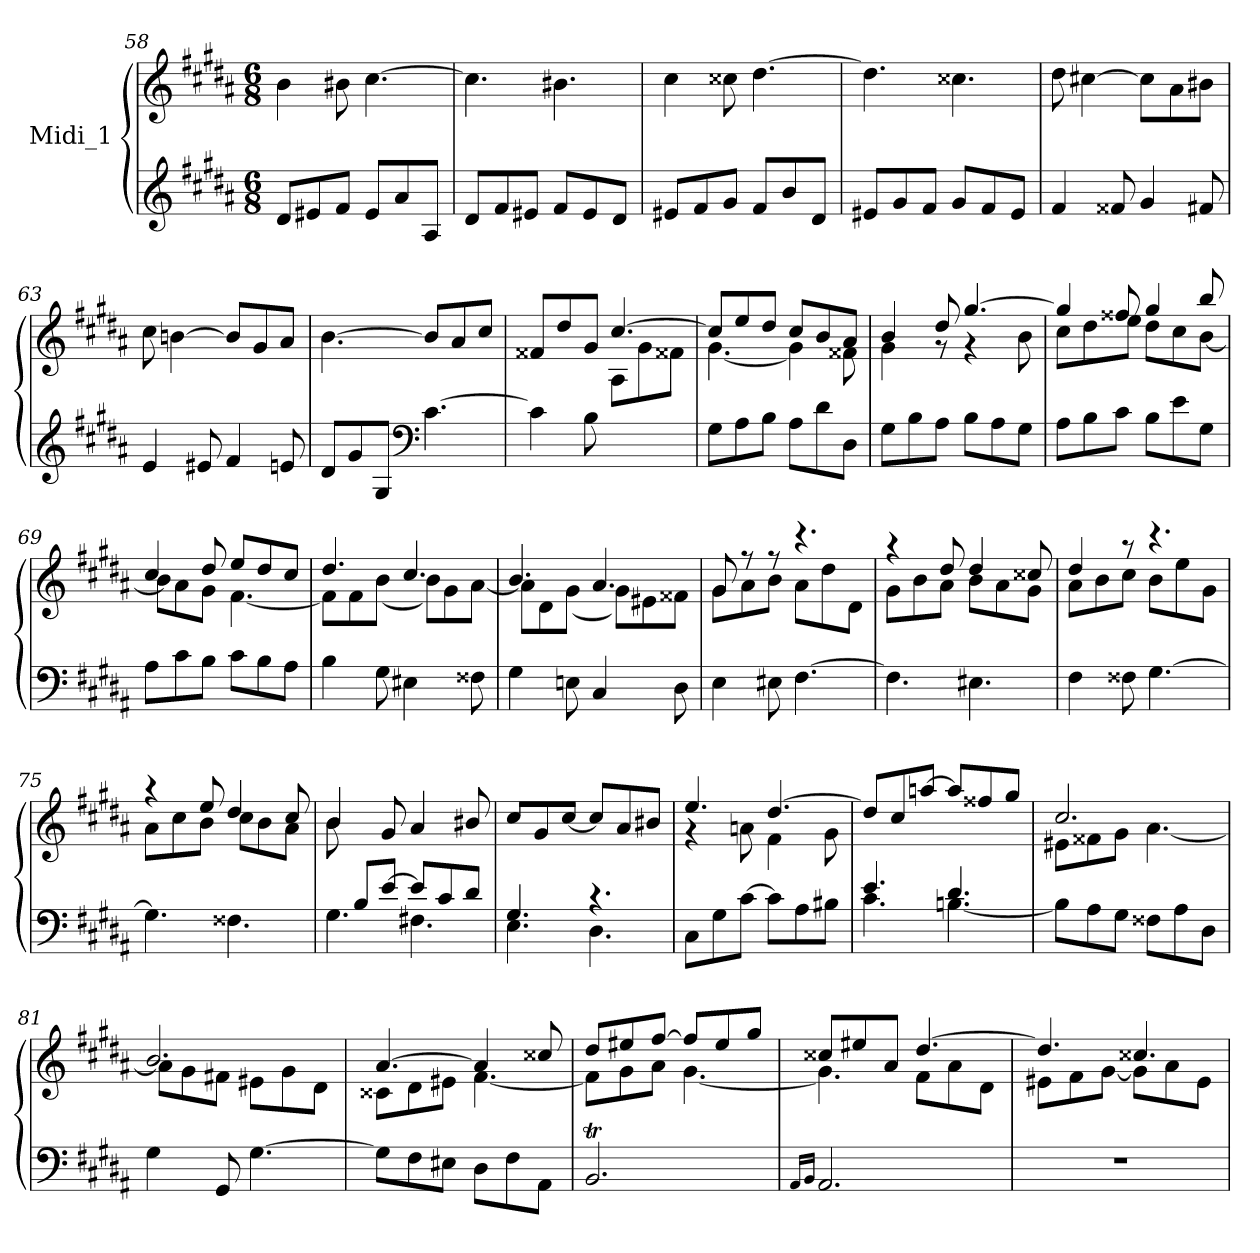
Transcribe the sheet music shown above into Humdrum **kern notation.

**kern	**kern
*part1	*part1
*staff2	*staff1
*I"Midi_1	*
!!LO:LB:g=z
*clefG2	*clefG2
*k[f#c#g#d#a#]	*k[f#c#g#d#a#]
*B:	*B:
*M6/8	*M6/8
=58	=58
8d#L	4b
8e#X	.
8f#J	8b#X
8e#L	[4.cc#
8a#	.
8A#J	.
=59	=59
8d#L	4.cc#]
8f#	.
8e#XJ	.
8f#L	4.b#X
8e#	.
8d#J	.
=60	=60
8e#XL	4cc#
8f#	.
8g#J	8cc##X
8f#L	[4.dd#
8b	.
8d#J	.
=61	=61
8e#XL	4.dd#]
8g#	.
8f#J	.
8g#L	4.cc##X
8f#	.
8e#J	.
=62	=62
4f#	8dd#
.	[4cc#X
8f##X	.
4g#	8cc#L]
.	8a#
8f#X	8b#XJ
!!LO:LB:g=z
=63	=63
*	*^
!	!	!LO:N:vis=1
4e	8cc#\	2.ryy
.	[4bn\	.
8e#X	.	.
4f#	8bL]	.
.	8g#	.
8en	8a#J	.
=64	=64	=64
!	!	!LO:N:vis=1
8d#L	[4.b\	2.ryy
8g#	.	.
8G#J	.	.
*clefF4	*	*
[4.c#	8bL]	.
.	8a#	.
.	8cc#J	.
=65	=65	=65
4c#]	8f##X/L	4.ryy
.	8dd#/	.
8B	8g#/J	.
8ryy	[4.cc#/	8A#L
4ryy	.	8g#
.	.	8f##XJ
=66	=66	=66
8G#L	8cc#/L]	[4.g#\
8A#	8ee/	.
8BJ	8dd#/J	.
8A#L	8cc#/L	4g#\]
8d#	8b/	.
8D#J	8a#/J	8f##X\
=67	=67	=67
8G#L	4b/	4g#\
8B	.	.
8A#J	8dd#/	8r
8BL	[4.gg#/	4r
8A#	.	.
8G#J	.	8b\
!!LO:LB:g=z	!!
=68	=68	=68
8A#L	4gg#/]	8cc#\L
8B	.	8dd#\
8c#J	8ff##X/	8ee\J
8BL	4gg#/	8dd#L
8e	.	8cc#
8G#J	8bb/	[8bJ
=69	=69	=69
8A#L	4cc#/	8bL]
8c#	.	8a#
8BJ	8dd#/	8g#J
8c#L	8ee/L	[4.f#\
8B	8dd#/	.
8A#J	8cc#/J	.
=70	=70	=70
4B	4.dd#/	8f#L]
.	.	8f#
8G#	.	(<8bJ
4E#X	4.cc#/	8b\L)
.	.	8g#\
8F##X	.	[8a#\J
=71	=71	=71
4G#	4.b/	8a#L]
.	.	8d#
8En	.	(<8g#J
4C#	4.a#/	8g#\L)
.	.	8e#X\
8D#	.	8f##X\J
=72	=72	=72
4E	8g#/	8g#\L
.	8r	8a#\
8E#X	8r	8b\J
[4.F#	4.r	8a#L
.	.	8dd#
.	.	8d#J
!!LO:LB:g=z	!!
=73	=73	=73
*^	*	*
!	!LO:N:vis=1	!	!
4.F#\]	2.ryy	4r	8g#\L
.	.	.	8b\
.	.	8dd#/	8a#\J
4.E#X\	.	4dd#/	8b\L
.	.	.	8a#\
.	.	8cc##X/	8g#\J
=74	=74	=74	=74
!	!LO:N:vis=1	!	!
4F#\	2.ryy	4dd#/	8a#\L
.	.	.	8b\
8F##X\	.	8r	8cc#\J
[4.G#\	.	4.r	8bL
.	.	.	8ee
.	.	.	8g#J
=75	=75	=75	=75
!	!LO:N:vis=1	!	!
4.G#\]	2.ryy	4r	8a#\L
.	.	.	8cc#\
.	.	8ee/	8b\J
4.F##X\	.	4dd#/	8cc#\L
.	.	.	8b\
.	.	8cc#/	8a#\J
=76	=76	=76	=76
8ryy	4.G#\	4b/	8b\
8B/L	.	.	8ryy
[8e/J	.	8g#/	8ryy
8eL]	4.F#X\	4a#/	8ryy
8c#	.	.	8ryy
8d#J	.	8b#X/	8ryy
=77	=77	=77	=77
!	!	!LO:N:vis=1	!
4.G#/	4.E\	2.ryy	8cc#/L
.	.	.	8g#/
.	.	.	[8cc#/J
4.r	4.D#\	.	8cc#/L]
.	.	.	8a#/
.	.	.	8b#X/J
!!LO:LB:g=z	!!
=78	=78	=78	=78
!	!LO:N:vis=1	!	!
8C#\L	2.ryy	4.ee/	4r
8G#\	.	.	.
[8c#\J	.	.	8an\
8c#\L]	.	[4.dd#/	4f#\
8A#\	.	.	.
8B#X\J	.	.	8g#\
=79	=79	=79	=79
!	!	!	!LO:N:vis=1
4.e/	4.c#\	8dd#/L]	2.ryy
.	.	8cc#/	.
.	.	[8aan/J	.
4.d#/	[4.Bn\	8aaL]	.
.	.	8ff##X	.
.	.	8gg#J	.
=80	=80	=80	=80
!LO:N:vis=1	!	!	!
2.ryy	8BL]	2.cc#/	8e#X\L
.	8A#	.	8f##X\
.	8G#J	.	8g#\J
.	8F##XL	.	[4.a#\
.	8A#	.	.
.	8D#J	.	.
=81	=81	=81	=81
8ryy	4G#\	2.b/	8a#\L]
8ryy	.	.	8g#\
8GG#/	8ryy	.	8f#X\J
[4.G#\	8ryy	.	8e#X\L
.	8ryy	.	8g#\
.	8ryy	.	8d#\J
=82	=82	=82	=82
!	!LO:N:vis=1	!	!
8G#\L]	2.ryy	[4.a#/	8c##X\L
8F#\	.	.	8d#\
8E#X\J	.	.	8e#X\J
8D#\L	.	4a#/]	[4.f#\
8F#\	.	.	.
8AA#\J	.	8cc##X/	.
*v	*v	*	*
!!LO:LB:g=z	!!
=83	=83	=83
2.BBT	8dd#/L	8f#L]
.	8ee#X/	8g#
.	[8ff#/J	8a#J
.	8ff#L]	[4.g#\
.	8ee#	.
.	8gg#J	.
=84	=84	=84
16qqAA#/LL	.	.
16qqBB/JJ	.	.
2.AA#	8cc##X/L	4.g#\]
.	8ee#X/	.
.	8a#/J	.
.	[4.dd#/	8f#\L
.	.	8a#\
.	.	8d#\J
=85	=85	=85
!LO:N:vis=1	!	!
2.r	4.dd#/]	8e#X\L
.	.	8f#\
.	.	[8g#\J
.	4.cc##X/	8g#L]
.	.	8a#
.	.	8e#J
*	*v	*v
=	=
*-	*-
